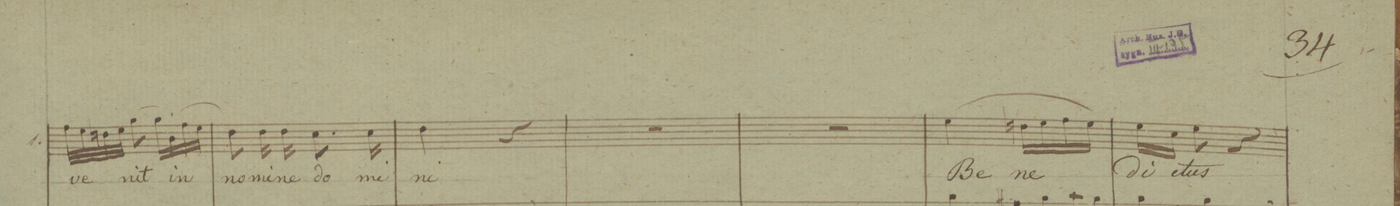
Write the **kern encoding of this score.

**kern	**text
*I"Canto	*
*clefC1	*
*k[b-e-]	*
*M2/4	*
32dd\LLL	ve-
32cc\	.
32bn\	.
32cc\JJJ	.
[8ee-\	-nit
16ee-\LL]	.
(16g\	in
16dd\	.
16cc\JJ	.
=16	=16
8b-\)	no-
16b-\	-mi-
16b-\	-ne
8.a\	do-
16a\	-mi-
=17	=17
4b-\	-ni
4r	.
=18	=18
2r	.
=19	=19
2r	.
=20	=20
(4cc\	Be-
16bn\LL	-ne-
16cc\	.
16dd\	.
16cc\JJ)	.
=21	=21
16cc\LL	-di-
16a\JJ	.
8cc\	-ctus
4r	.
=22	=22
*-	*-
